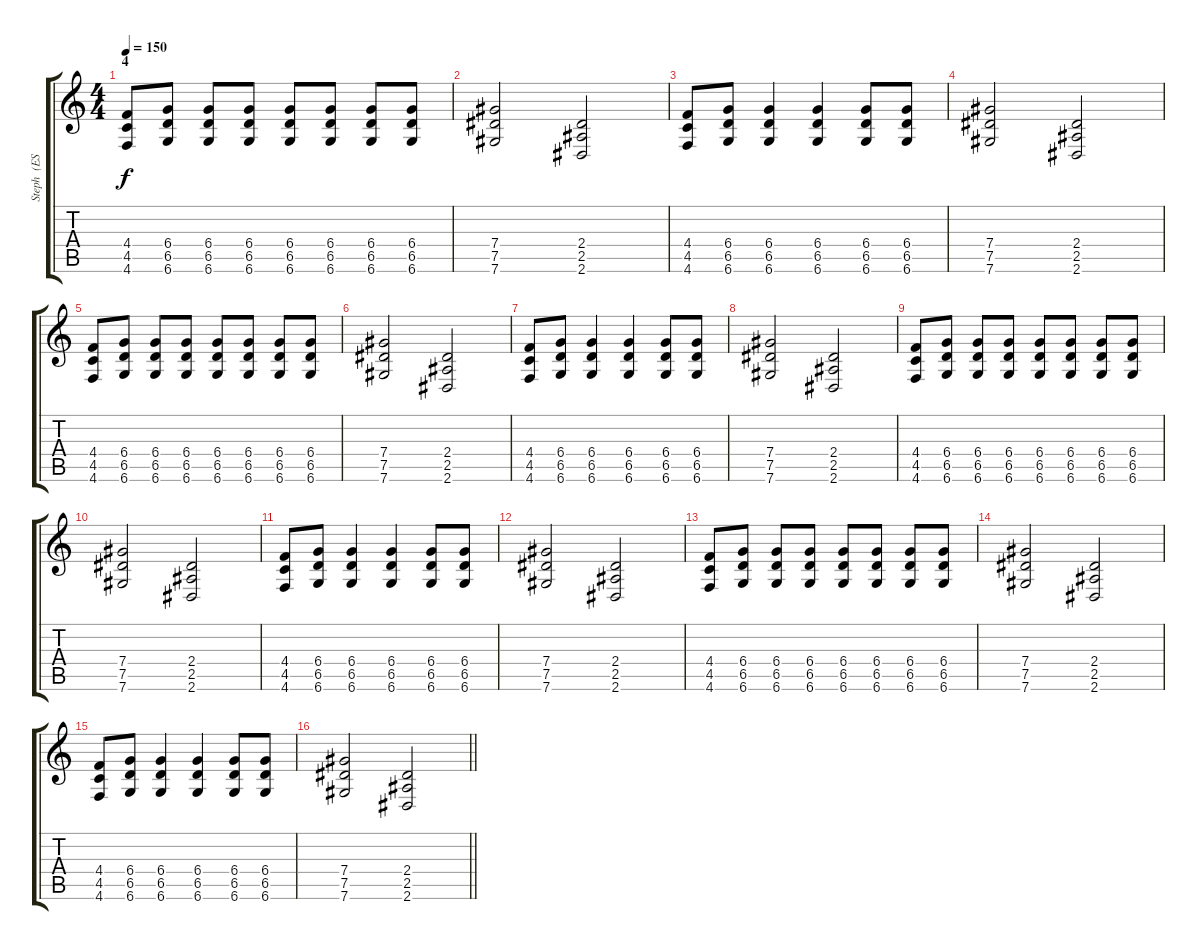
\track ("Steph  (ESP guitar)" "Steph  (ES") {instrument distortionguitar}
\staff {score tabs}
\tuning (Eb4 Bb3 Gb3 Db3 Ab2 Db2) {hide}
\ts (4 4)
\section ("" "4")
\tempo 150
\clef g2
\ks c
(4.4 4.5 4.6).8{dy f} (6.4 6.5 6.6).8 (6.4 6.5 6.6).8 (6.4 6.5 6.6).8 (6.4 6.5 6.6).8 (6.4 6.5 6.6).8 (6.4 6.5 6.6).8 (6.4 6.5 6.6).8 |
(7.4 7.5 7.6).2 (2.4 2.5 2.6).2 |
(4.4 4.5 4.6).8 (6.4 6.5 6.6).8 (6.4 6.5 6.6).4 (6.4 6.5 6.6).4 (6.4 6.5 6.6).8 (6.4 6.5 6.6).8 |
(7.4 7.5 7.6).2 (2.4 2.5 2.6).2 |
(4.4 4.5 4.6).8 (6.4 6.5 6.6).8 (6.4 6.5 6.6).8 (6.4 6.5 6.6).8 (6.4 6.5 6.6).8 (6.4 6.5 6.6).8 (6.4 6.5 6.6).8 (6.4 6.5 6.6).8 |
(7.4 7.5 7.6).2 (2.4 2.5 2.6).2 |
(4.4 4.5 4.6).8 (6.4 6.5 6.6).8 (6.4 6.5 6.6).4 (6.4 6.5 6.6).4 (6.4 6.5 6.6).8 (6.4 6.5 6.6).8 |
(7.4 7.5 7.6).2 (2.4 2.5 2.6).2 |
(4.4 4.5 4.6).8 (6.4 6.5 6.6).8 (6.4 6.5 6.6).8 (6.4 6.5 6.6).8 (6.4 6.5 6.6).8 (6.4 6.5 6.6).8 (6.4 6.5 6.6).8 (6.4 6.5 6.6).8 |
(7.4 7.5 7.6).2 (2.4 2.5 2.6).2 |
(4.4 4.5 4.6).8 (6.4 6.5 6.6).8 (6.4 6.5 6.6).4 (6.4 6.5 6.6).4 (6.4 6.5 6.6).8 (6.4 6.5 6.6).8 |
(7.4 7.5 7.6).2 (2.4 2.5 2.6).2 |
(4.4 4.5 4.6).8 (6.4 6.5 6.6).8 (6.4 6.5 6.6).8 (6.4 6.5 6.6).8 (6.4 6.5 6.6).8 (6.4 6.5 6.6).8 (6.4 6.5 6.6).8 (6.4 6.5 6.6).8 |
(7.4 7.5 7.6).2 (2.4 2.5 2.6).2 |
(4.4 4.5 4.6).8 (6.4 6.5 6.6).8 (6.4 6.5 6.6).4 (6.4 6.5 6.6).4 (6.4 6.5 6.6).8 (6.4 6.5 6.6).8 |
\barLineRight lightlight
(7.4 7.5 7.6).2 (2.4 2.5 2.6).2
